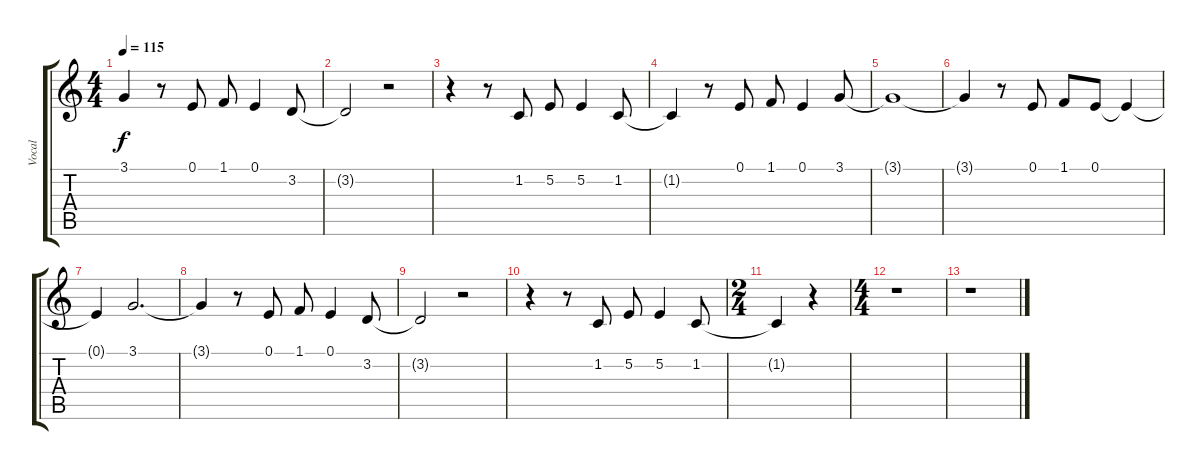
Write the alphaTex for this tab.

\track ("Vocal" "Vocal") {instrument acousticgrandpiano}
\staff {score tabs}
\tuning (E4 B3 G3 D3 A2 E2) {hide}
\ts (4 4)
\tempo 115
\clef g2
\ks c
3.1{t}.4{dy f} r.8 0.1.8 1.1.8 0.1.4 3.2.8 |
3.2{t}.2 r.2 |
r.4 r.8 1.2.8 5.2.8 5.2.4 1.2.8 |
1.2{t}.4 r.8 0.1.8 1.1.8 0.1.4 3.1.8 |
3.1{t}.1 |
3.1{t}.4 r.8 0.1.8 1.1.8 0.1.8 0.1{t}.4 |
0.1{t}.4 3.1.2{d} |
3.1{t}.4 r.8 0.1.8 1.1.8 0.1.4 3.2.8 |
3.2{t}.2 r.2 |
r.4 r.8 1.2.8 5.2.8 5.2.4 1.2.8 |
\ts (2 4)
1.2{t}.4 r.4 |
\ts (4 4)
r.1 |
r.1
